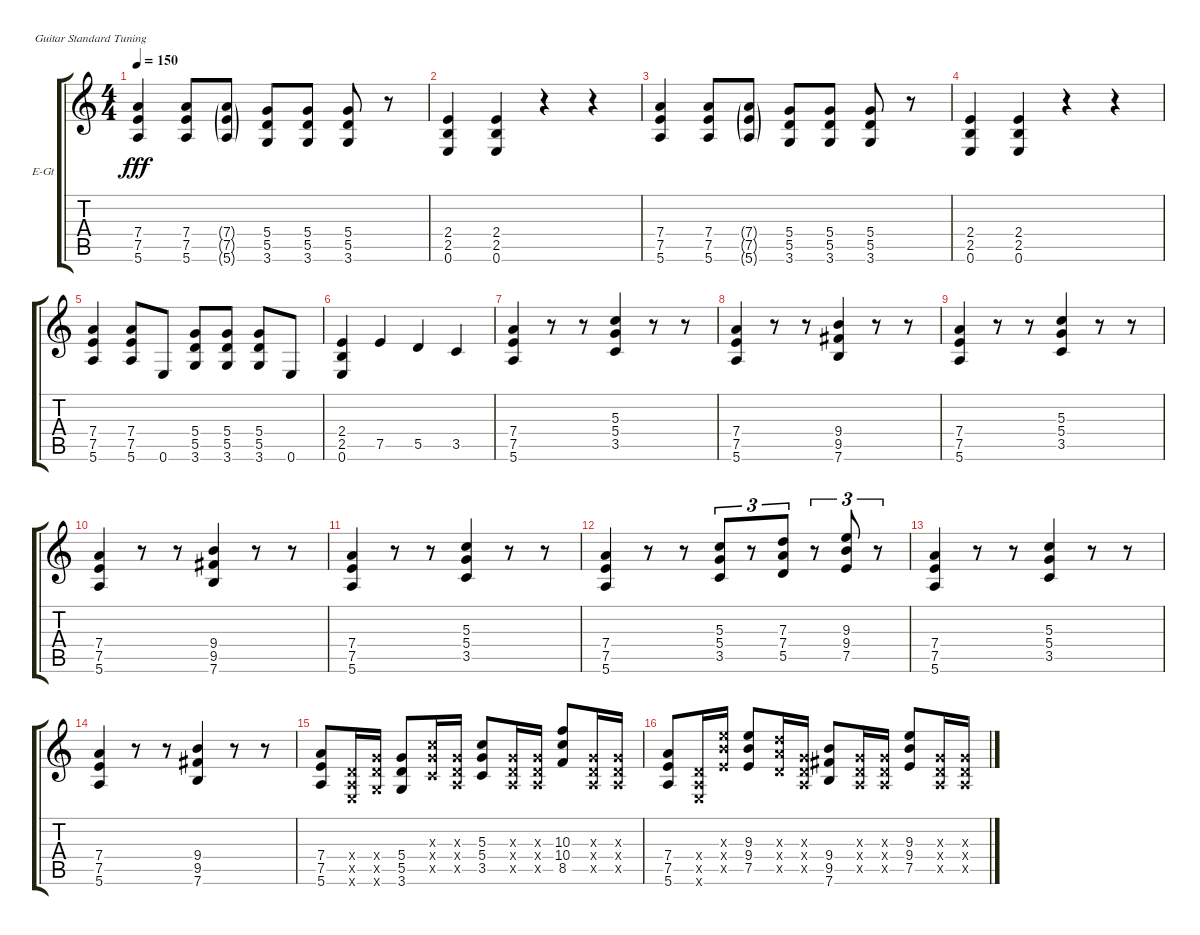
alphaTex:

\defaultSystemsLayout 4
\bracketExtendMode groupsimilarinstruments
\firstSystemTrackNameOrientation horizontal
\otherSystemsTrackNameOrientation horizontal
\track ("Jamie Cook" "E-Gt") {instrument electricguitarclean}
\staff {score tabs}
\tuning (E4 B3 G3 D3 A2 E2)
\ts (4 4)
\tempo 150
\clef g2
\scale
0.333333
\ks c
(7.4 7.5 5.6).4{dy fff} (7.4 7.5 5.6).8 (7.4{g} 7.5{g} 5.6{g}).8 (5.4 5.5 3.6).8 (5.4 5.5 3.6).8 (5.4 5.5 3.6).8 r.8 |
\scale
0.333333 (2.4 2.5 0.6).4 (2.4 2.5 0.6).4 r.4 r.4 |
\scale
0.333333 (7.4 7.5 5.6).4 (7.4 7.5 5.6).8 (7.4{g} 7.5{g} 5.6{g}).8 (5.4 5.5 3.6).8 (5.4 5.5 3.6).8 (5.4 5.5 3.6).8 r.8 |
\scale
0.333333 (2.4 2.5 0.6).4 (2.4 2.5 0.6).4 r.4 r.4 |
\scale
0.333333 (7.4 7.5 5.6).4 (7.4 7.5 5.6).8 0.6.8 (5.4 5.5 3.6).8 (5.4 5.5 3.6).8 (5.4 5.5 3.6).8 0.6.8 |
\scale
0.333333 (2.4 2.5 0.6).4 7.5.4 5.5.4 3.5.4 |
\scale
0.333333 (7.4 7.5 5.6).4 r.8 r.8 (5.3 5.4 3.5).4 r.8 r.8 |
\scale
0.333333 (7.4 7.5 5.6).4 r.8 r.8 (9.4 9.5 7.6).4 r.8 r.8 |
\scale
0.333333 (7.4 7.5 5.6).4 r.8 r.8 (5.3 5.4 3.5).4 r.8 r.8 |
\scale
0.333333 (7.4 7.5 5.6).4 r.8 r.8 (9.4 9.5 7.6).4 r.8 r.8 |
\scale
0.333333 (7.4 7.5 5.6).4 r.8 r.8 (5.3 5.4 3.5).4 r.8 r.8 |
\scale
0.333333 (7.4 7.5 5.6).4 r.8 r.8 (5.3 5.4 3.5).8{tu (3 2)} r.8{tu (3 2)} (7.3 7.4 5.5).8{tu (3 2)} r.8{tu (3 2)} (9.3 9.4 7.5).8{tu (3 2)} r.8{tu (3 2)} |
\scale
0.333333 (7.4 7.5 5.6).4 r.8 r.8 (5.3 5.4 3.5).4 r.8 r.8 |
\scale
0.333333 (7.4 7.5 5.6).4 r.8 r.8 (9.4 9.5 7.6).4 r.8 r.8 |
\scale
0.333333 (7.4 7.5 5.6).8 (0.4{x} 0.5{x} 0.6{x}).16 (5.4{x} 5.5{x} 3.6{x}).16 (5.4 5.5 3.6).8 (5.3{x} 5.4{x} 3.5{x}).16 (0.3{x} 0.4{x} 0.5{x}).16 (5.3 5.4 3.5).8 (0.3{x} 0.4{x} 0.5{x}).16 (0.3{x} 0.4{x} 0.5{x}).16 (10.3 10.4 8.5).8 (0.3{x} 0.4{x} 0.5{x}).16 (0.3{x} 0.4{x} 0.5{x}).16 |
\scale
0.333333 (7.4 7.5 5.6).8 (0.4{x} 0.5{x} 0.6{x}).16 (9.3{x} 9.4{x} 7.5{x}).16 (9.3 9.4 7.5).8 (7.3{x} 7.4{x} 5.5{x}).16 (0.3{x} 0.4{x} 0.5{x}).16 (9.4 9.5 7.6).8 (0.3{x} 0.4{x} 0.5{x}).16 (0.3{x} 0.4{x} 0.5{x}).16 (9.3 9.4 7.5).8 (0.3{x} 0.4{x} 0.5{x}).16 (0.3{x} 0.4{x} 0.5{x}).16
